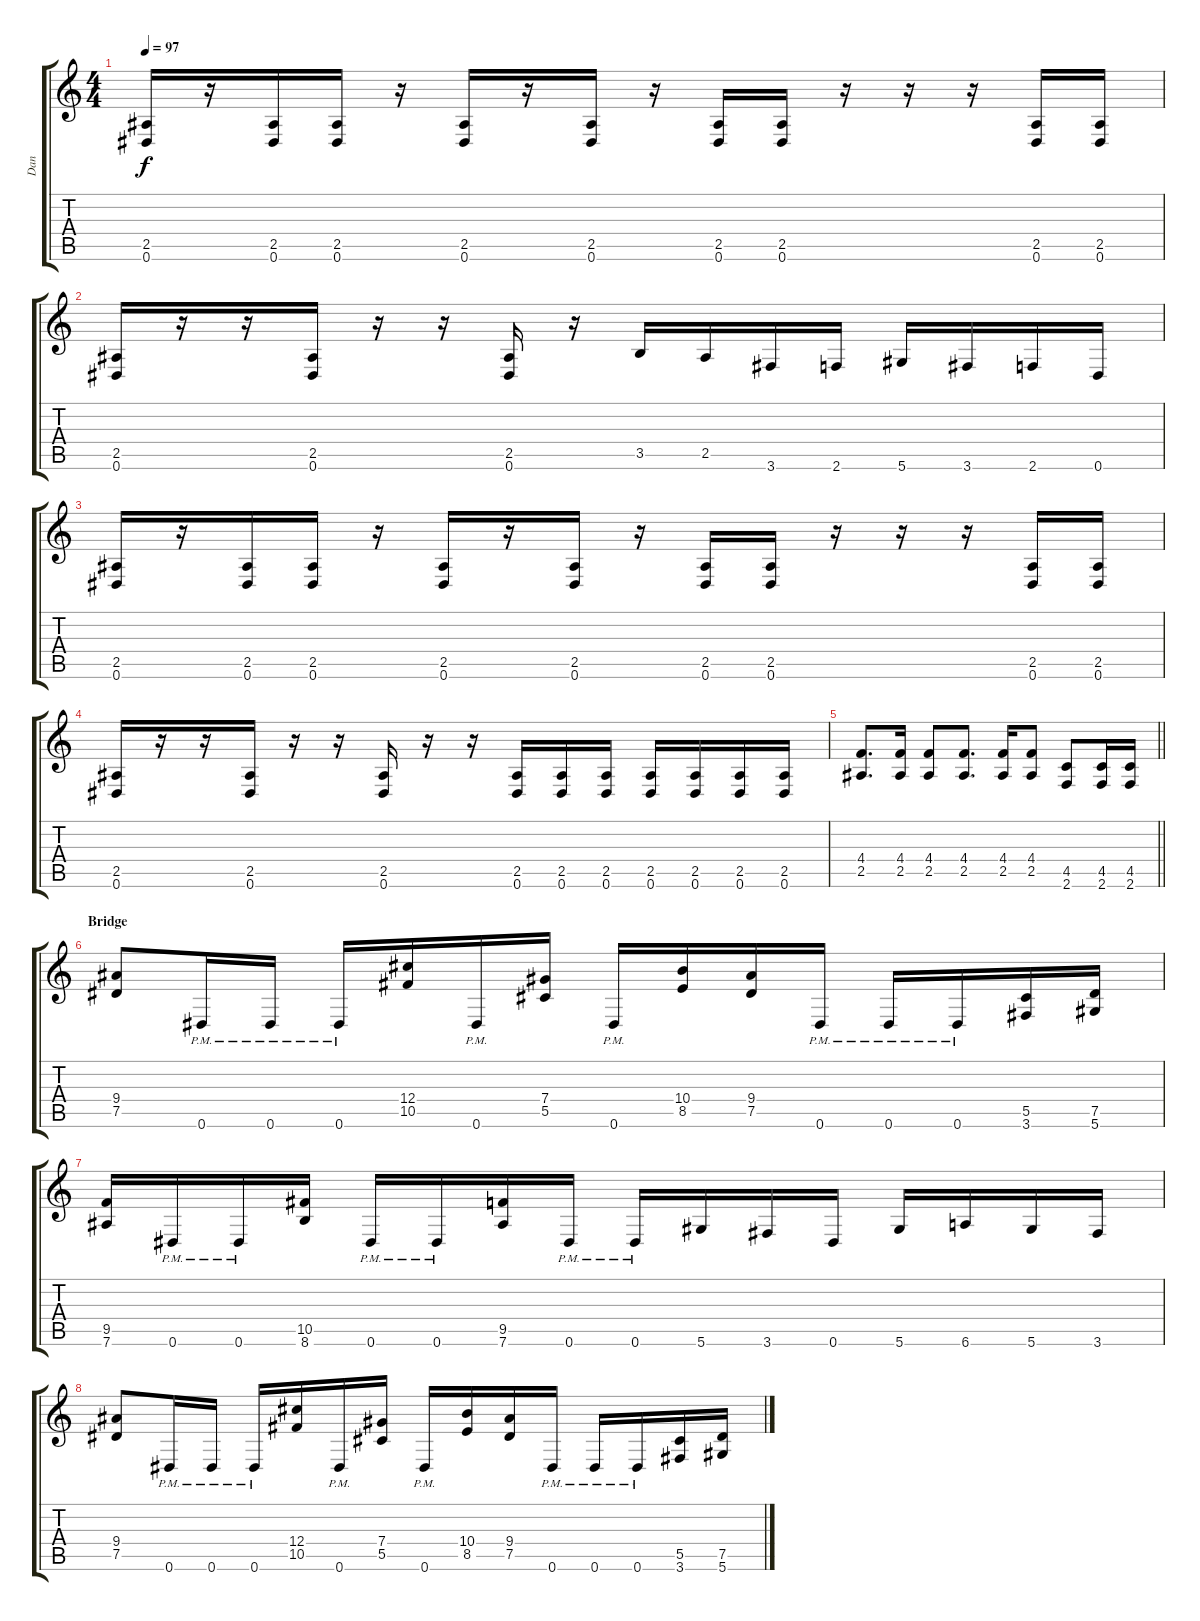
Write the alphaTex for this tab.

\track ("Dan" "Dan") {instrument distortionguitar}
\staff {score tabs}
\tuning (Eb4 Bb3 Gb3 Db3 Ab2 Eb2) {hide}
\ts (4 4)
\tempo 97
\clef g2
\ks c
(2.5 0.6).16{dy f} r.16 (2.5 0.6).16 (2.5 0.6).16 r.16 (2.5 0.6).16 r.16 (2.5 0.6).16 r.16 (2.5 0.6).16 (2.5 0.6).16 r.16 r.16 r.16 (2.5 0.6).16 (2.5 0.6).16 |
(2.5 0.6).16 r.16 r.16 (2.5 0.6).16 r.16 r.16 (2.5 0.6).16 r.16 3.5.16 2.5.16 3.6.16 2.6.16 5.6.16 3.6.16 2.6.16 0.6.16 |
(2.5 0.6).16 r.16 (2.5 0.6).16 (2.5 0.6).16 r.16 (2.5 0.6).16 r.16 (2.5 0.6).16 r.16 (2.5 0.6).16 (2.5 0.6).16 r.16 r.16 r.16 (2.5 0.6).16 (2.5 0.6).16 |
(2.5 0.6).16 r.16 r.16 (2.5 0.6).16 r.16 r.16 (2.5 0.6).16 r.16 r.16 (2.5 0.6).16 (2.5 0.6).16 (2.5 0.6).16 (2.5 0.6).16 (2.5 0.6).16 (2.5 0.6).16 (2.5 0.6).16 |
\barLineRight lightlight
(4.4 2.5).8{d} (4.4 2.5).16 (4.4 2.5).8 (4.4 2.5).8{d} (4.4 2.5).16 (4.4 2.5).8 (4.5 2.6).8 (4.5 2.6).16 (4.5 2.6).16 |
\section ("" "Bridge")
(9.4 7.5).8 0.6{pm}.16 0.6{pm}.16 0.6{pm}.16 (12.4 10.5).16 0.6{pm}.16 (7.4 5.5).16 0.6{pm}.16 (10.4 8.5).16 (9.4 7.5).16 0.6{pm}.16 0.6{pm}.16 0.6{pm}.16 (5.5 3.6).16 (7.5 5.6).16 |
(9.5 7.6).16 0.6{pm}.16 0.6{pm}.16 (10.5 8.6).16 0.6{pm}.16 0.6{pm}.16 (9.5 7.6).16 0.6{pm}.16 0.6{pm}.16 5.6.16 3.6.16 0.6.16 5.6.16 6.6.16 5.6.16 3.6.16 |
(9.4 7.5).8 0.6{pm}.16 0.6{pm}.16 0.6{pm}.16 (12.4 10.5).16 0.6{pm}.16 (7.4 5.5).16 0.6{pm}.16 (10.4 8.5).16 (9.4 7.5).16 0.6{pm}.16 0.6{pm}.16 0.6{pm}.16 (5.5 3.6).16 (7.5 5.6).16
